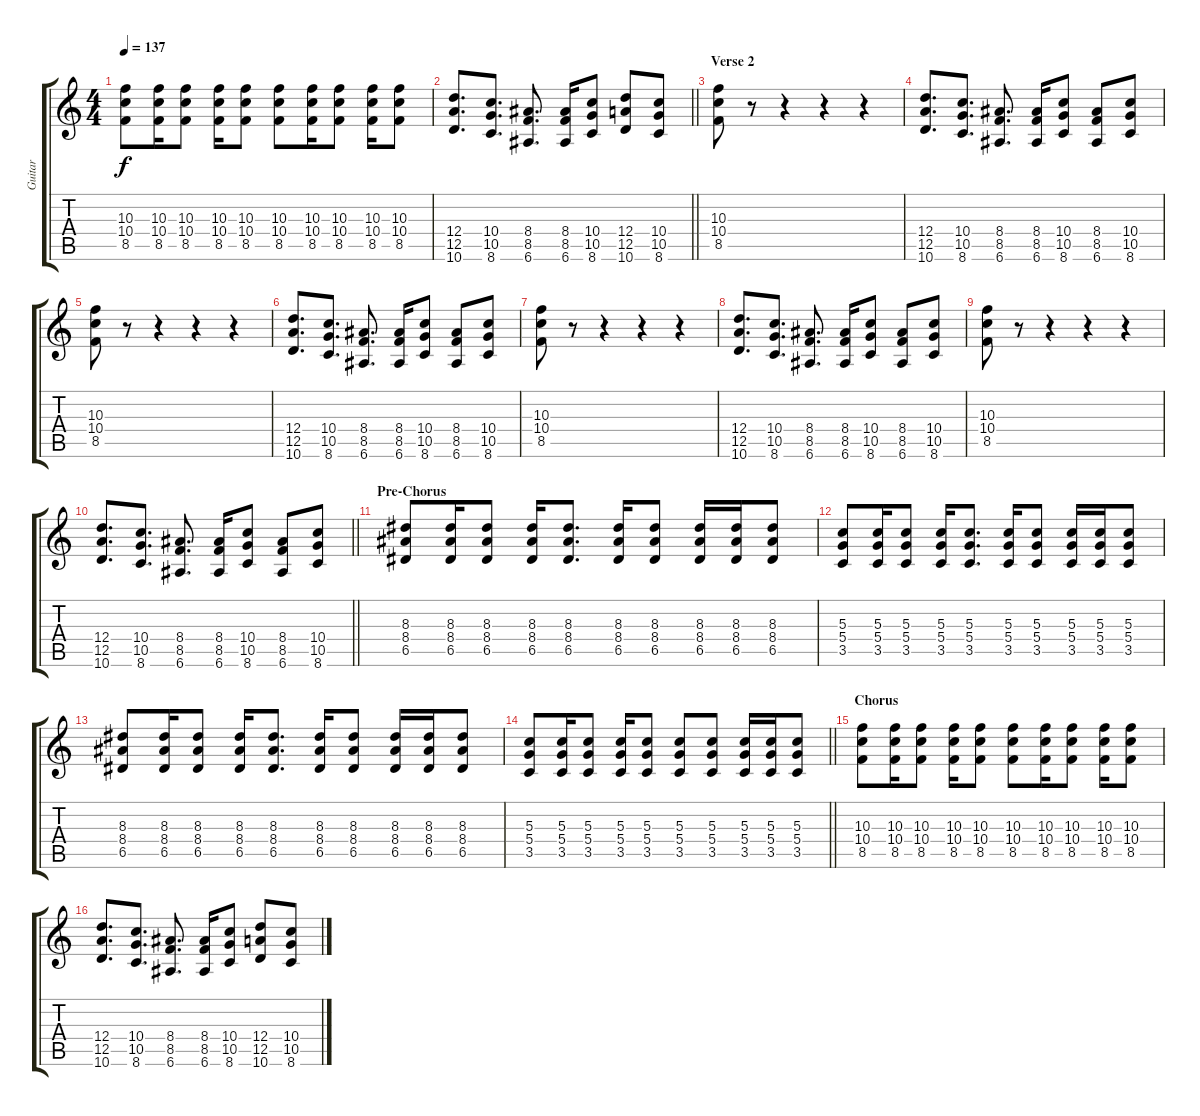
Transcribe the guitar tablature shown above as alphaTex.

\track ("Guitar" "Guitar") {instrument distortionguitar}
\staff {score tabs}
\tuning (E4 B3 G3 D3 A2 E2) {hide}
\ts (4 4)
\tempo 137
\clef g2
\ks c
(10.3 10.4 8.5).8{dy f} (10.3 10.4 8.5).16 (10.3 10.4 8.5).8 (10.3 10.4 8.5).16 (10.3 10.4 8.5).8 (10.3 10.4 8.5).8 (10.3 10.4 8.5).16 (10.3 10.4 8.5).8 (10.3 10.4 8.5).16 (10.3 10.4 8.5).8 |
\barLineRight lightlight
(12.4 12.5 10.6).8{d} (10.4 10.5 8.6).8{d} (8.4 8.5 6.6).8{d} (8.4 8.5 6.6).16 (10.4 10.5 8.6).8 (12.4 12.5 10.6).8 (10.4 10.5 8.6).8 |
\section ("" "Verse 2")
(10.3 10.4 8.5).8 r.8 r.4 r.4 r.4 |
(12.4 12.5 10.6).8{d} (10.4 10.5 8.6).8{d} (8.4 8.5 6.6).8{d} (8.4 8.5 6.6).16 (10.4 10.5 8.6).8 (8.4 8.5 6.6).8 (10.4 10.5 8.6).8 |
(10.3 10.4 8.5).8 r.8 r.4 r.4 r.4 |
(12.4 12.5 10.6).8{d} (10.4 10.5 8.6).8{d} (8.4 8.5 6.6).8{d} (8.4 8.5 6.6).16 (10.4 10.5 8.6).8 (8.4 8.5 6.6).8 (10.4 10.5 8.6).8 |
(10.3 10.4 8.5).8 r.8 r.4 r.4 r.4 |
(12.4 12.5 10.6).8{d} (10.4 10.5 8.6).8{d} (8.4 8.5 6.6).8{d} (8.4 8.5 6.6).16 (10.4 10.5 8.6).8 (8.4 8.5 6.6).8 (10.4 10.5 8.6).8 |
(10.3 10.4 8.5).8 r.8 r.4 r.4 r.4 |
\barLineRight lightlight
(12.4 12.5 10.6).8{d} (10.4 10.5 8.6).8{d} (8.4 8.5 6.6).8{d} (8.4 8.5 6.6).16 (10.4 10.5 8.6).8 (8.4 8.5 6.6).8 (10.4 10.5 8.6).8 |
\section ("" "Pre-Chorus")
(8.3 8.4 6.5).8 (8.3 8.4 6.5).16 (8.3 8.4 6.5).8 (8.3 8.4 6.5).16 (8.3 8.4 6.5).8{d} (8.3 8.4 6.5).16 (8.3 8.4 6.5).8 (8.3 8.4 6.5).16 (8.3 8.4 6.5).16 (8.3 8.4 6.5).8 |
(5.3 5.4 3.5).8 (5.3 5.4 3.5).16 (5.3 5.4 3.5).8 (5.3 5.4 3.5).16 (5.3 5.4 3.5).8{d} (5.3 5.4 3.5).16 (5.3 5.4 3.5).8 (5.3 5.4 3.5).16 (5.3 5.4 3.5).16 (5.3 5.4 3.5).8 |
(8.3 8.4 6.5).8 (8.3 8.4 6.5).16 (8.3 8.4 6.5).8 (8.3 8.4 6.5).16 (8.3 8.4 6.5).8{d} (8.3 8.4 6.5).16 (8.3 8.4 6.5).8 (8.3 8.4 6.5).16 (8.3 8.4 6.5).16 (8.3 8.4 6.5).8 |
\barLineRight lightlight
(5.3 5.4 3.5).8 (5.3 5.4 3.5).16 (5.3 5.4 3.5).8 (5.3 5.4 3.5).16 (5.3 5.4 3.5).8 (5.3 5.4 3.5).8 (5.3 5.4 3.5).8 (5.3 5.4 3.5).16 (5.3 5.4 3.5).16 (5.3 5.4 3.5).8 |
\section ("" "Chorus")
(10.3 10.4 8.5).8 (10.3 10.4 8.5).16 (10.3 10.4 8.5).8 (10.3 10.4 8.5).16 (10.3 10.4 8.5).8 (10.3 10.4 8.5).8 (10.3 10.4 8.5).16 (10.3 10.4 8.5).8 (10.3 10.4 8.5).16 (10.3 10.4 8.5).8 |
(12.4 12.5 10.6).8{d} (10.4 10.5 8.6).8{d} (8.4 8.5 6.6).8{d} (8.4 8.5 6.6).16 (10.4 10.5 8.6).8 (12.4 12.5 10.6).8 (10.4 10.5 8.6).8
